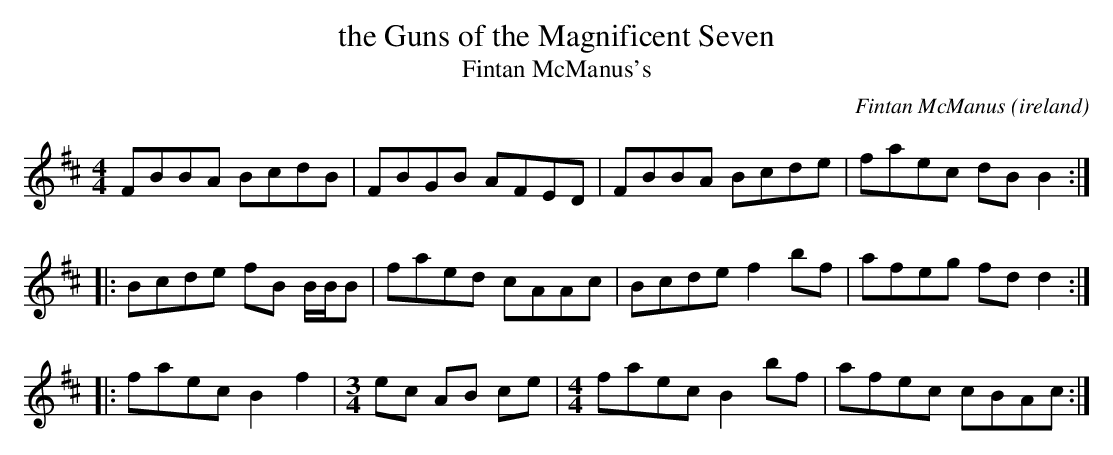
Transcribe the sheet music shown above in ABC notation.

X:1
T:the Guns of the Magnificent Seven
T:Fintan McManus's
O:ireland
M:4/4
C:Fintan McManus
K:Bm
FBBA BcdB|FBGB AFED|FBBA Bcde|faec dBB2:|
|:Bcde fB B/2B/2B|faed cAAc|Bcde f2bf|afeg fdd2:|
|:faec B2f2|\
M:3/4
ec AB ce|\
M:4/4
faec B2bf|afec cBAc:|
